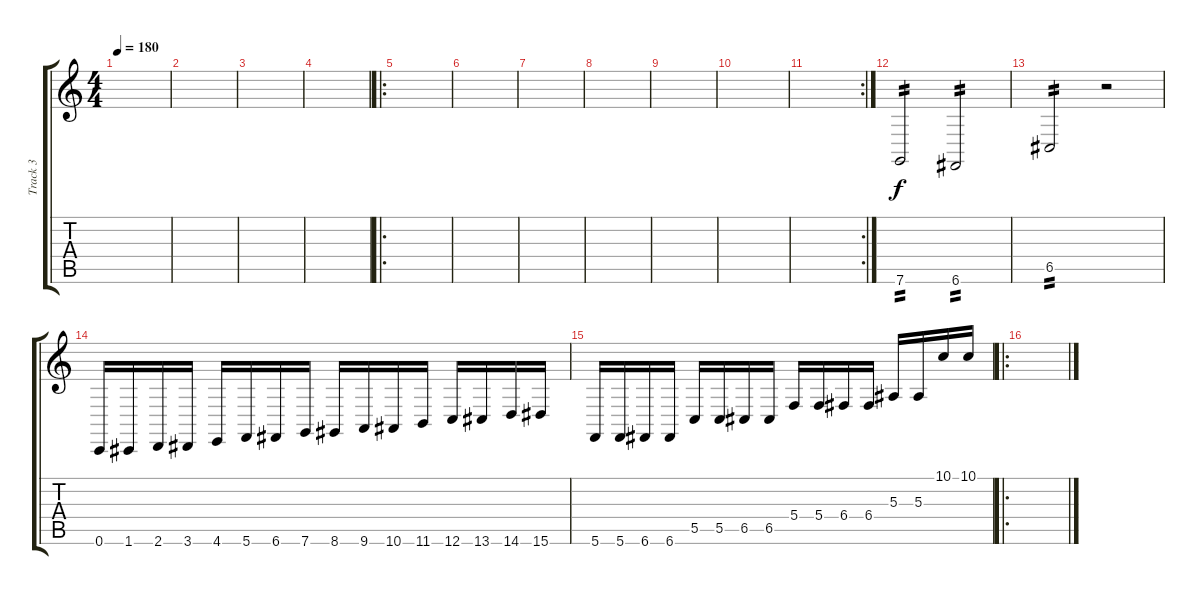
\track ("Track 3" "Track 3") {instrument guitarfretnoise}
\staff {score tabs}
\tuning (D4 A3 F3 C3 G2 C2) {hide}
\ts (4 4)
\tempo 180
\clef g2
\ks c
|
|
|
|
\ro
|
|
|
|
|
|
\rc 2
|
7.6.2{tp 2} 6.6.2{tp 2} |
6.5.2{tp 2} r.2 |
0.6.16 1.6.16 2.6.16 3.6.16 4.6.16 5.6.16 6.6.16 7.6.16 8.6.16 9.6.16 10.6.16 11.6.16 12.6.16 13.6.16 14.6.16 15.6.16 |
5.6.16 5.6.16 6.6.16 6.6.16 5.5.16 5.5.16 6.5.16 6.5.16 5.4.16 5.4.16 6.4.16 6.4.16 5.3.16 5.3.16 10.1.16 10.1.16 |
\ro
